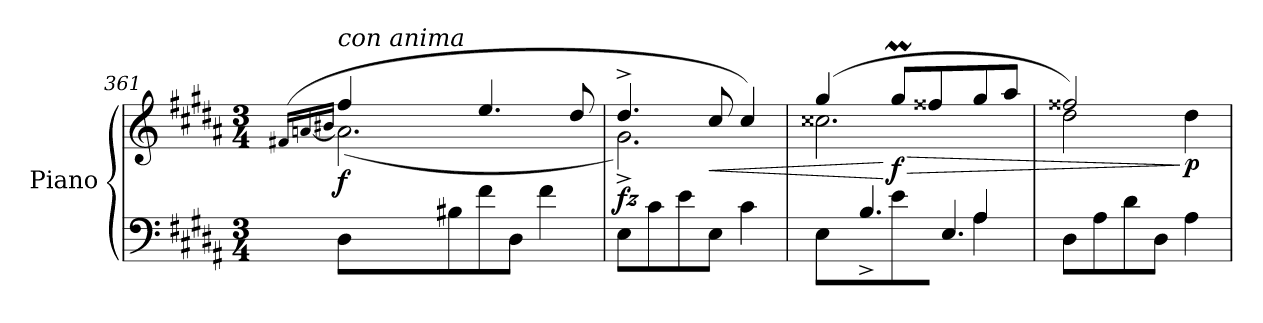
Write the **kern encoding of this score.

**kern	**kern	**dynam
*part1	*part1	*part1
*staff2	*staff1	*staff1/2
*I"Piano	*	*
*I'Pno	*	*
*clefF4	*clefG2	*
*k[f#c#g#d#a#]	*k[f#c#g#d#a#]	*
*M3/4	*M3/4	*
=361	=361	=361
*	*^	*
.	.	(16qf#X/LL	.
.	.	[16qan/	.
.	.	16qb#X/JJ	.
*	*	*^	*
*	*	*	*Xtuplet	*
!	!LO:TX:a:i:t=con anima	!	!	!
!	!	!	!	!LO:DY:b
8D#\L	4ff#/	(2.a\]	24f#!yy	f
.	.	.	[24a!yy	.
.	.	.	24a!yy_ 24b#!yy	.
8B#X\	.	.	8a!yy_ 8ff#!yy	.
8f#\	4.ee/	.	2ayy]	.
8D#\J	.	.	.	.
4f#\	.	.	.	.
.	8dd#/	.	.	.
*	*	*v	*v	*
=362	=362	=362	=362
!	!	!	!LO:DY:b
8E\L	4.dd#^/	2.g#^\)	fz
8c#\	.	.	.
8e\	.	.	.
!	!	!	!LO:HP:b
8E\J	8cc#/	.	<
4c#\	4cc#/)	.	.
=363	=363	=363	=363
*^	*	*	*
*	*^	*	*	*
8E\L	8ryy	4.ryy	(4gg#/	2.cc##X\	.
8B\yy	4.B^/	.	.	.	.
!	!	!	!	!	!LO:HP:n=1:b
!	!	!	!	!	!LO:DY:n=1:b
8e\	.	.	8gg#M/L	.	[ > f
8E\Jyy	.	4.E/	8ff##X/	.	.
4A#\	4A#/	.	8gg#/	.	.
.	.	.	8aa#/J	.	.
*v	*v	*v	*	*	*
!!LO:LB:g=z	!!
=364	=364	=364	=364
8D#\L	2ff##X/)	2dd#\	.
8A#\	.	.	.
8d#\	.	.	.
8D#\J	.	.	.
!	!	!	!LO:DY:n=1:b
4A#\	4dd#\	4ryy	] p
*	*v	*v	*
=	=	=
*-	*-	*-
